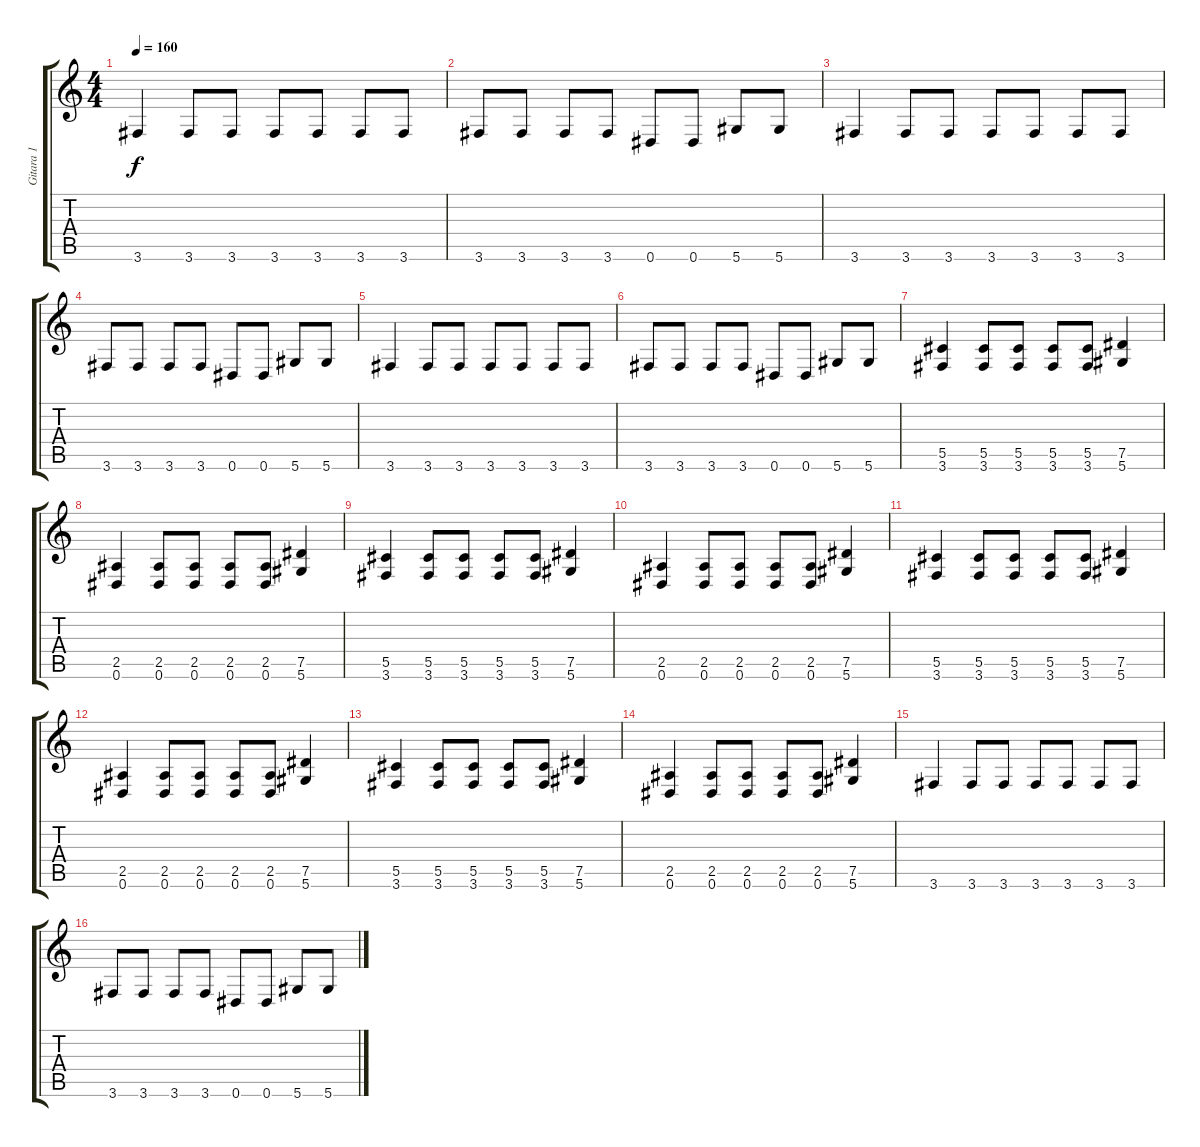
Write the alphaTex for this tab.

\track ("Gitara 1" "Gitara 1") {instrument distortionguitar}
\staff {score tabs}
\tuning (Eb4 Bb3 Gb3 Db3 Ab2 Eb2) {hide}
\ts (4 4)
\tempo 160
\clef g2
\ks c
3.6.4{dy f} 3.6.8 3.6.8 3.6.8 3.6.8 3.6.8 3.6.8 |
3.6.8 3.6.8 3.6.8 3.6.8 0.6.8 0.6.8 5.6.8 5.6.8 |
3.6.4 3.6.8 3.6.8 3.6.8 3.6.8 3.6.8 3.6.8 |
3.6.8 3.6.8 3.6.8 3.6.8 0.6.8 0.6.8 5.6.8 5.6.8 |
3.6.4 3.6.8 3.6.8 3.6.8 3.6.8 3.6.8 3.6.8 |
3.6.8 3.6.8 3.6.8 3.6.8 0.6.8 0.6.8 5.6.8 5.6.8 |
(5.5 3.6).4 (5.5 3.6).8 (5.5 3.6).8 (5.5 3.6).8 (5.5 3.6).8 (7.5 5.6).4 |
(2.5 0.6).4 (2.5 0.6).8 (2.5 0.6).8 (2.5 0.6).8 (2.5 0.6).8 (7.5 5.6).4 |
(5.5 3.6).4 (5.5 3.6).8 (5.5 3.6).8 (5.5 3.6).8 (5.5 3.6).8 (7.5 5.6).4 |
(2.5 0.6).4 (2.5 0.6).8 (2.5 0.6).8 (2.5 0.6).8 (2.5 0.6).8 (7.5 5.6).4 |
(5.5 3.6).4 (5.5 3.6).8 (5.5 3.6).8 (5.5 3.6).8 (5.5 3.6).8 (7.5 5.6).4 |
(2.5 0.6).4 (2.5 0.6).8 (2.5 0.6).8 (2.5 0.6).8 (2.5 0.6).8 (7.5 5.6).4 |
(5.5 3.6).4 (5.5 3.6).8 (5.5 3.6).8 (5.5 3.6).8 (5.5 3.6).8 (7.5 5.6).4 |
(2.5 0.6).4 (2.5 0.6).8 (2.5 0.6).8 (2.5 0.6).8 (2.5 0.6).8 (7.5 5.6).4 |
3.6.4 3.6.8 3.6.8 3.6.8 3.6.8 3.6.8 3.6.8 |
3.6.8 3.6.8 3.6.8 3.6.8 0.6.8 0.6.8 5.6.8 5.6.8
